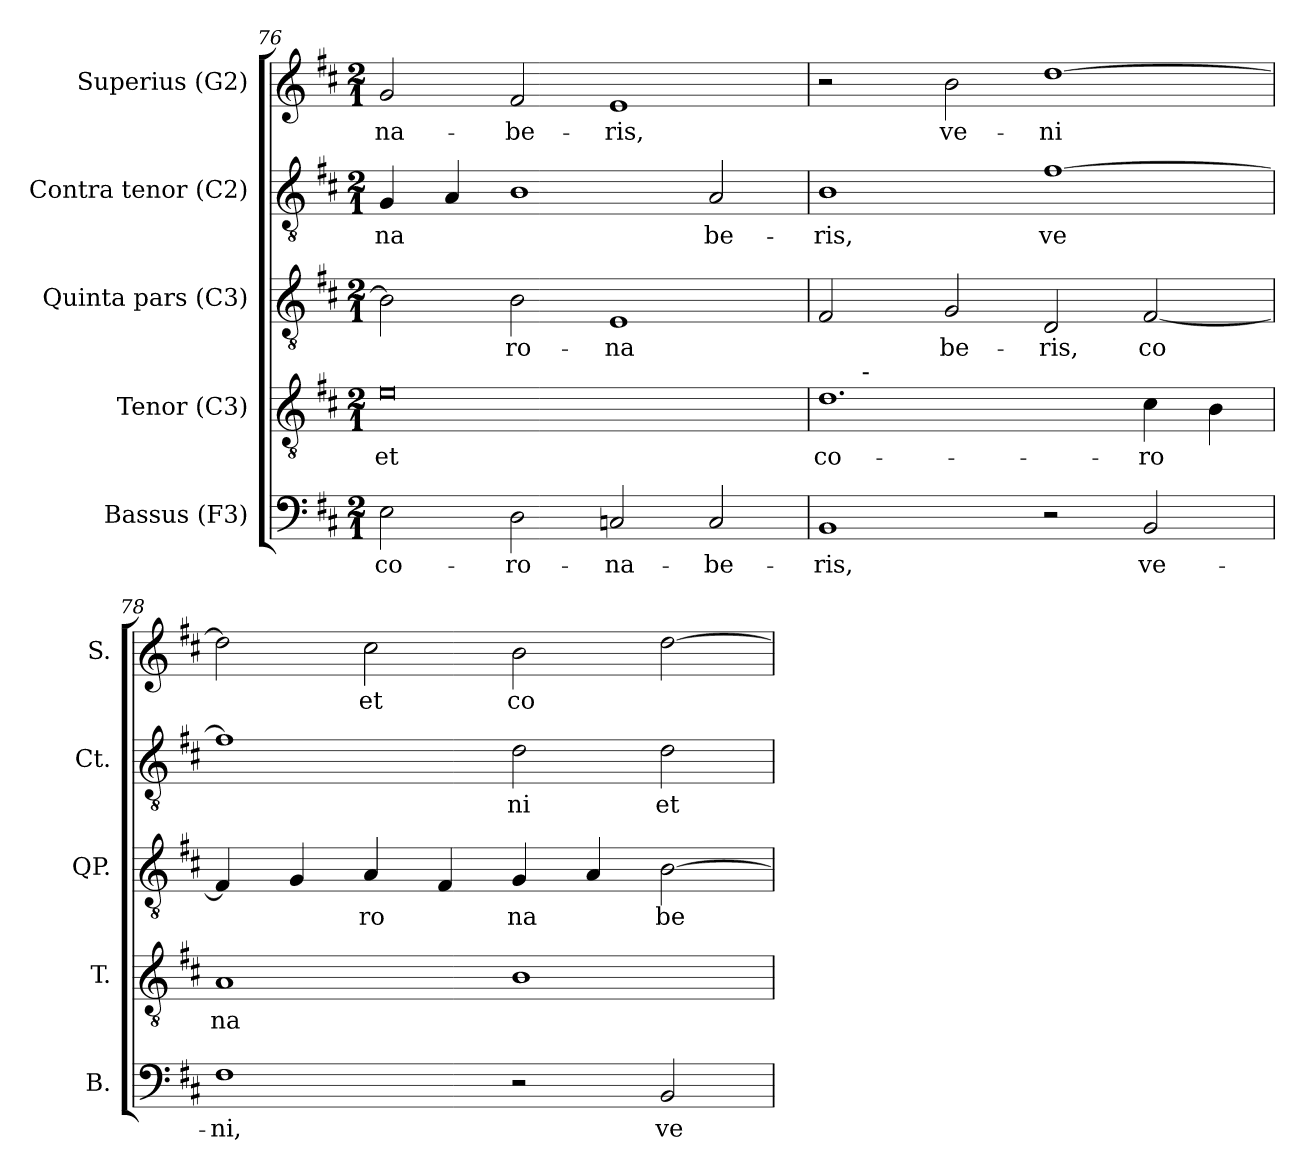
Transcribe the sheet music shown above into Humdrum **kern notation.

**kern	**text	**kern	**text	**kern	**text	**kern	**text	**kern	**text
*part5	*part5	*part4	*part4	*part3	*part3	*part2	*part2	*part1	*part1
*staff5	*staff5	*staff4	*staff4	*staff3	*staff3	*staff2	*staff2	*staff1	*staff1
*I"Bassus (F3)	*	*I"Tenor (C3)	*	*I"Quinta pars (C3)	*	*I"Contra tenor (C2)	*	*I"Superius (G2)	*
*I'B.	*	*I'T.	*	*I'QP.	*	*I'Ct.	*	*I'S.	*
*clefF4	*	*clefGv2	*	*clefGv2	*	*clefGv2	*	*clefG2	*
*k[f#c#]	*	*k[f#c#]	*	*k[f#c#]	*	*k[f#c#]	*	*k[f#c#]	*
*D:	*	*D:	*	*D:	*	*D:	*	*D:	*
*M2/1	*	*M2/1	*	*M2/1	*	*M2/1	*	*M2/1	*
=76	=76	=76	=76	=76	=76	=76	=76	=76	=76
!	!LO:LY:b:rj	!	!LO:LY:b	!	!LO:LY:b	!	!LO:LY:b:cj	!	!LO:LY:b:cj
2E\	co-	0e	et	2B\]	--	4G/	-na-	2g/	-na-
!	!	!	!	!	!	!	!LO:LY:b:cj	!	!
.	.	.	.	.	.	4A/	--	.	.
!	!LO:LY:b:rj	!	!	!	!LO:LY:b	!	!LO:LY:b:cj	!	!LO:LY:b:cj
2D\	-ro-	.	.	2B\	-ro-	1B	--	2f#/	-be-
!	!LO:LY:b:rj	!	!	!	!LO:LY:b	!	!	!	!LO:LY:b:cj
2C/	-na-	.	.	1E	-na-	.	.	1e	-ris,
!	!LO:LY:b:rj	!	!	!	!	!	!LO:LY:b:cj	!	!
2C/	-be-	.	.	.	.	2A/	-be-	.	.
!!LO:LB:g=z
=77	=77	=77	=77	=77	=77	=77	=77	=77	=77
!	!LO:LY:b:rj	!	!LO:LY:b	!	!LO:LY:b	!	!LO:LY:b:cj	!	!
*	*	*^	*	*	*	*	*	*	*
1BB	-ris,	1.d	8ryy	co-	2F#/	--	1B	-ris,	2r	.
!	!	!	!LO:TX:a:t=-	!	!	!	!	!	!	!
.	.	.	1...ryy	.	.	.	.	.	.	.
!	!	!	!	!	!	!LO:LY:b	!	!	!	!LO:LY:b:cj
.	.	.	.	.	2G/	-be-	.	.	2b\	ve-
!	!	!	!	!	!	!LO:LY:b	!	!LO:LY:b:cj	!	!LO:LY:b:cj
2r	.	.	.	.	2D/	-ris,	[>1f#	ve-	[>1dd	-ni
!	!LO:LY:b:rj	!	!	!LO:LY:b	!	!LO:LY:b	!	!	!	!
2BB/	ve-	4c#\	.	-ro-	[<2F#/	co-	.	.	.	.
!	!	!	!	!LO:LY:b	!	!	!	!	!	!
.	.	4B\	.	--	.	.	.	.	.	.
=78	=78	=78	=78	=78	=78	=78	=78	=78	=78	=78
!	!LO:LY:b:rj	!	!	!LO:LY:b	!	!LO:LY:b	!	!LO:LY:b:cj	!	!LO:LY:b:cj
*	*	*v	*v	*	*	*	*	*	*	*
1F#	-ni,	1A	-na-	4F#/]	--	1f#]	--	2dd\]	.
!	!	!	!	!	!LO:LY:b	!	!	!	!
.	.	.	.	4G/	--	.	.	.	.
!	!	!	!	!	!LO:LY:b	!	!	!	!LO:LY:b:cj
.	.	.	.	4A/	-ro-	.	.	2cc#\	et
!	!	!	!	!	!LO:LY:b	!	!	!	!
.	.	.	.	4F#/	--	.	.	.	.
!	!	!	!LO:LY:b	!	!LO:LY:b	!	!LO:LY:b:cj	!	!LO:LY:b:cj
2r	.	1B	--	4G/	-na-	2d\	-ni	2b\	co-
!	!	!	!	!	!LO:LY:b	!	!	!	!
.	.	.	.	4A/	--	.	.	.	.
!	!LO:LY:b:rj	!	!	!	!LO:LY:b	!	!LO:LY:b:cj	!	!LO:LY:b:cj
2BB/	ve-	.	.	[>2B\	-be-	2d\	et	[>2dd\	--
=	=	=	=	=	=	=	=	=	=
*-	*-	*-	*-	*-	*-	*-	*-	*-	*-
